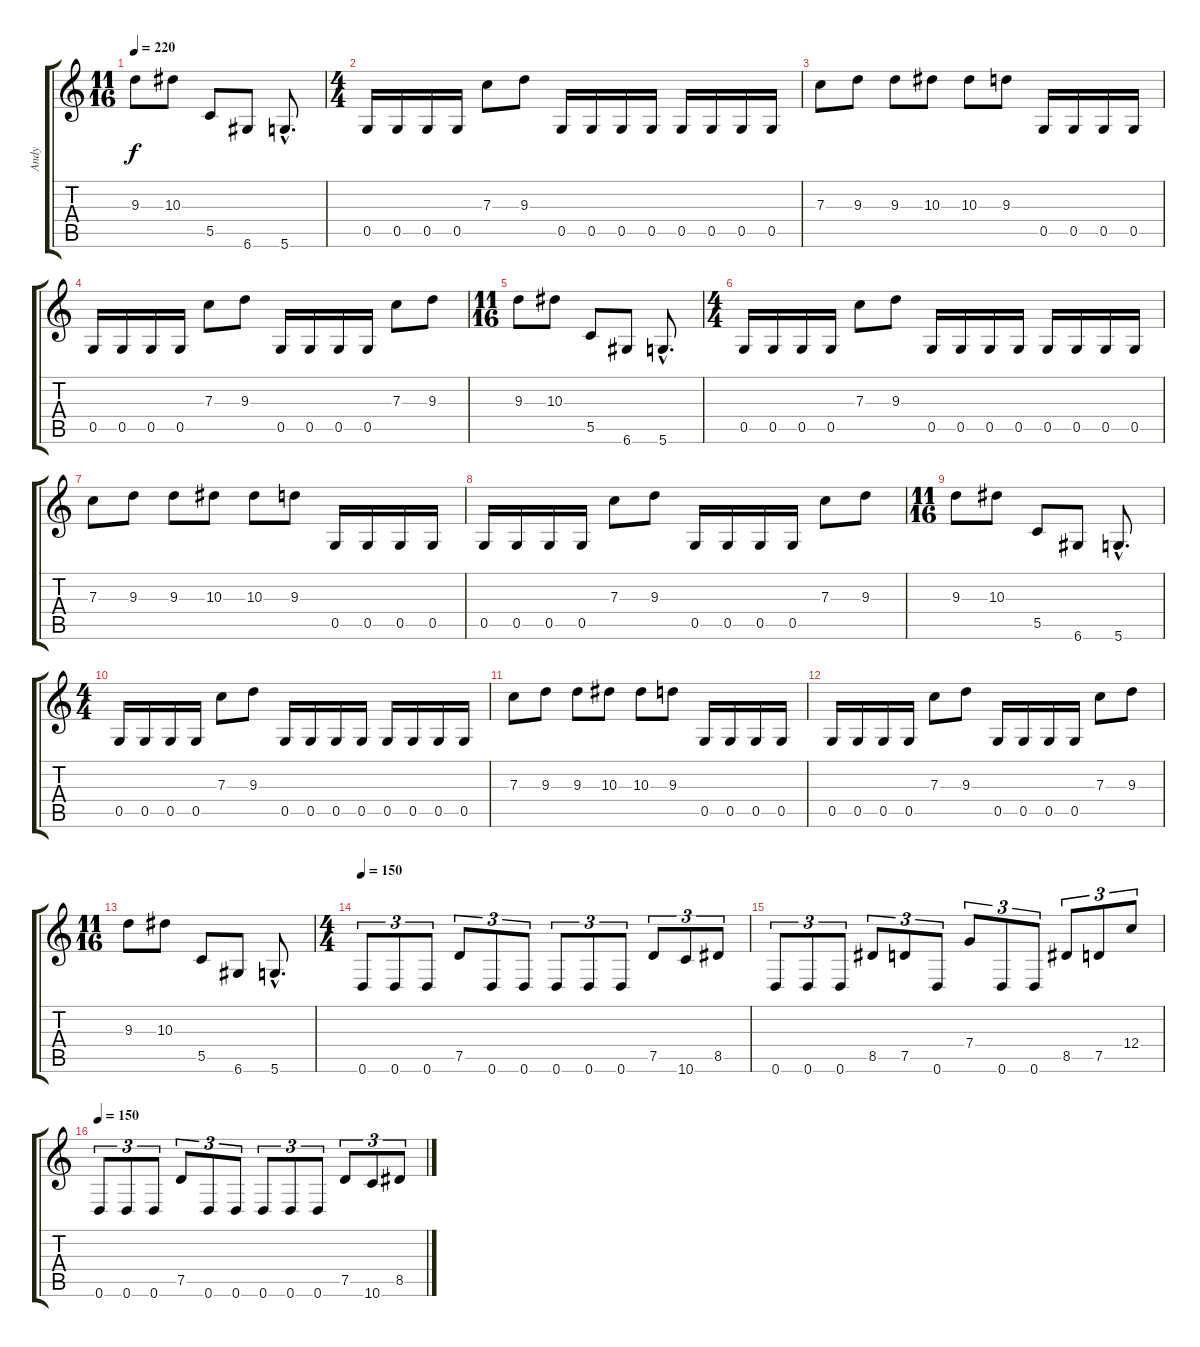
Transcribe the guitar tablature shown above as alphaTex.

\track ("Andy" "Andy") {instrument distortionguitar}
\staff {score tabs}
\tuning (D4 A3 F3 C3 G2 D2) {hide}
\ts (11 16)
\tempo 220
\clef g2
\ks c
9.3.8{dy f} 10.3.8 5.5.8 6.6.8 5.6{hac}.8{d} |
\ts (4 4)
0.5.16 0.5.16 0.5.16 0.5.16 7.3.8 9.3.8 0.5.16 0.5.16 0.5.16 0.5.16 0.5.16 0.5.16 0.5.16 0.5.16 |
7.3.8 9.3.8 9.3.8 10.3.8 10.3.8 9.3.8 0.5.16 0.5.16 0.5.16 0.5.16 |
0.5.16 0.5.16 0.5.16 0.5.16 7.3.8 9.3.8 0.5.16 0.5.16 0.5.16 0.5.16 7.3.8 9.3.8 |
\ts (11 16)
9.3.8 10.3.8 5.5.8 6.6.8 5.6{hac}.8{d} |
\ts (4 4)
0.5.16 0.5.16 0.5.16 0.5.16 7.3.8 9.3.8 0.5.16 0.5.16 0.5.16 0.5.16 0.5.16 0.5.16 0.5.16 0.5.16 |
7.3.8 9.3.8 9.3.8 10.3.8 10.3.8 9.3.8 0.5.16 0.5.16 0.5.16 0.5.16 |
0.5.16 0.5.16 0.5.16 0.5.16 7.3.8 9.3.8 0.5.16 0.5.16 0.5.16 0.5.16 7.3.8 9.3.8 |
\ts (11 16)
9.3.8 10.3.8 5.5.8 6.6.8 5.6{hac}.8{d} |
\ts (4 4)
0.5.16 0.5.16 0.5.16 0.5.16 7.3.8 9.3.8 0.5.16 0.5.16 0.5.16 0.5.16 0.5.16 0.5.16 0.5.16 0.5.16 |
7.3.8 9.3.8 9.3.8 10.3.8 10.3.8 9.3.8 0.5.16 0.5.16 0.5.16 0.5.16 |
0.5.16 0.5.16 0.5.16 0.5.16 7.3.8 9.3.8 0.5.16 0.5.16 0.5.16 0.5.16 7.3.8 9.3.8 |
\ts (11 16)
9.3.8 10.3.8 5.5.8 6.6.8 5.6{hac}.8{d} |
\ts (4 4)
\tempo 150
0.6.8{tu (3 2)} 0.6.8{tu (3 2)} 0.6.8{tu (3 2)} 7.5.8{tu (3 2)} 0.6.8{tu (3 2)} 0.6.8{tu (3 2)} 0.6.8{tu (3 2)} 0.6.8{tu (3 2)} 0.6.8{tu (3 2)} 7.5.8{tu (3 2)} 10.6.8{tu (3 2)} 8.5.8{tu (3 2)} |
0.6.8{tu (3 2)} 0.6.8{tu (3 2)} 0.6.8{tu (3 2)} 8.5.8{tu (3 2)} 7.5.8{tu (3 2)} 0.6.8{tu (3 2)} 7.4.8{tu (3 2)} 0.6.8{tu (3 2)} 0.6.8{tu (3 2)} 8.5.8{tu (3 2)} 7.5.8{tu (3 2)} 12.4.8{tu (3 2)} |
\tempo 150
0.6.8{tu (3 2)} 0.6.8{tu (3 2)} 0.6.8{tu (3 2)} 7.5.8{tu (3 2)} 0.6.8{tu (3 2)} 0.6.8{tu (3 2)} 0.6.8{tu (3 2)} 0.6.8{tu (3 2)} 0.6.8{tu (3 2)} 7.5.8{tu (3 2)} 10.6.8{tu (3 2)} 8.5.8{tu (3 2)}
